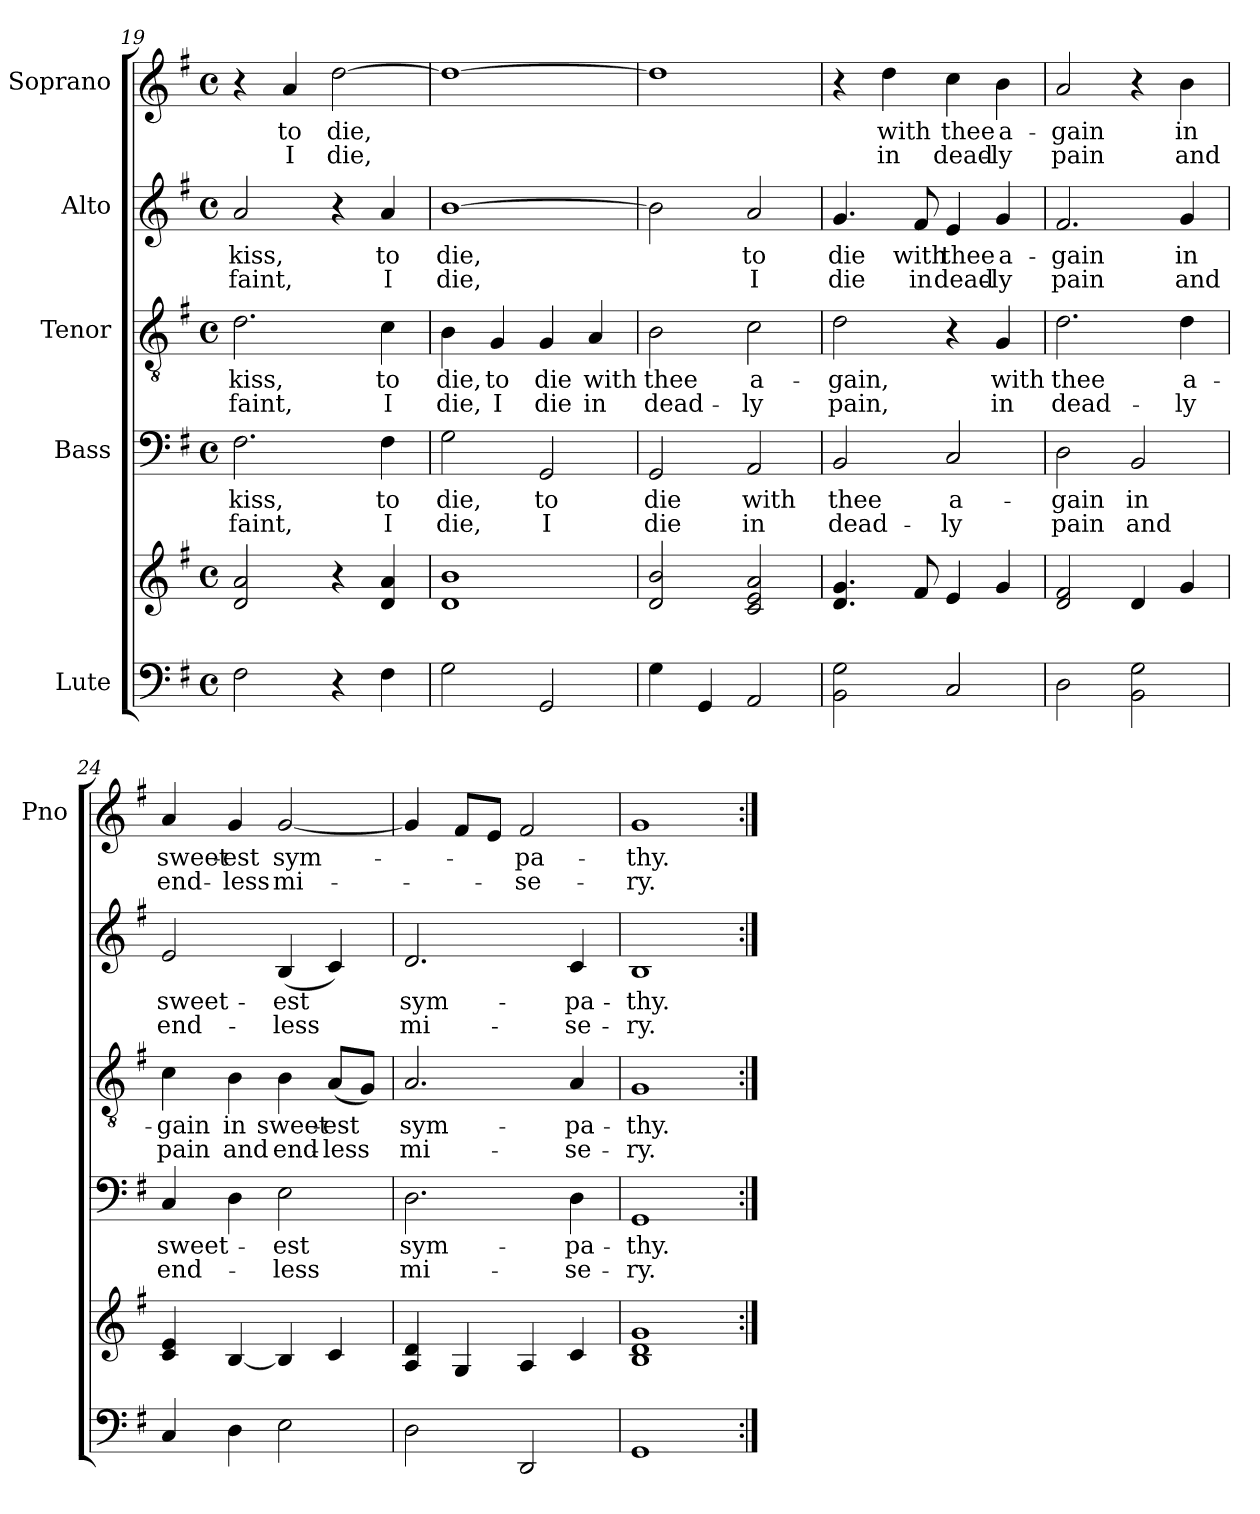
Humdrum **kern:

**kern	**kern	**kern	**text	**text	**kern	**text	**text	**kern	**text	**text	**kern	**text	**text
*part5	*part5	*part4	*part4	*part4	*part3	*part3	*part3	*part2	*part2	*part2	*part1	*part1	*part1
*staff6	*staff5	*staff4	*staff4	*staff4	*staff3	*staff3	*staff3	*staff2	*staff2	*staff2	*staff1	*staff1	*staff1
*I"Lute	*	*I"Bass	*	*	*I"Tenor	*	*	*I"Alto	*	*	*I"Soprano	*	*
*	*	*	*	*	*	*	*	*	*	*	*I'Pno	*	*
*clefF4	*clefG2	*clefF4	*	*	*clefGv2	*	*	*clefG2	*	*	*clefG2	*	*
*k[f#]	*k[f#]	*k[f#]	*	*	*k[f#]	*	*	*k[f#]	*	*	*k[f#]	*	*
*G:	*G:	*G:	*	*	*G:	*	*	*G:	*	*	*G:	*	*
*M4/4	*M4/4	*M4/4	*	*	*M4/4	*	*	*M4/4	*	*	*M4/4	*	*
*met(c)	*met(c)	*met(c)	*	*	*met(c)	*	*	*met(c)	*	*	*met(c)	*	*
=19	=19	=19	=19	=19	=19	=19	=19	=19	=19	=19	=19	=19	=19
2F#\	2d/ 2a/	2.F#\	kiss,	faint,	2.d\	kiss,	faint,	2a/	kiss,	faint,	4r	.	.
.	.	.	.	.	.	.	.	.	.	.	4a/	to	I
4r	4r	.	.	.	.	.	.	4r	.	.	[2dd\	die,	die,
4F#\	4d/ 4a/	4F#\	to	I	4c\	to	I	4a/	to	I	.	.	.
!!LO:LB:g=z
=20	=20	=20	=20	=20	=20	=20	=20	=20	=20	=20	=20	=20	=20
2G\	1d 1b	2G\	die,	die,	4B\	die,	die,	[1b	die,	die,	1dd_	.	.
.	.	.	.	.	4G/	to	I	.	.	.	.	.	.
2GG/	.	2GG/	to	I	4G/	die	die	.	.	.	.	.	.
.	.	.	.	.	4A/	with	in	.	.	.	.	.	.
=21	=21	=21	=21	=21	=21	=21	=21	=21	=21	=21	=21	=21	=21
4G\	2d/ 2b/	2GG/	die	die	2B\	thee	dead-	2b\]	.	.	1dd]	.	.
4GG/	.	.	.	.	.	.	.	.	.	.	.	.	.
2AA/	2c/ 2e/ 2a/	2AA/	with	in	2c\	a-	-ly	2a/	to	I	.	.	.
=22	=22	=22	=22	=22	=22	=22	=22	=22	=22	=22	=22	=22	=22
2BB\ 2G\	4.d/ 4.g/	2BB/	thee	dead-	2d\	-gain,	pain,	4.g/	die	die	4r	.	.
.	.	.	.	.	.	.	.	.	.	.	4dd\	with	in
.	8f#/	.	.	.	.	.	.	8f#/	with	in	.	.	.
2C/	4e/	2C/	a-	-ly	4r	.	.	4e/	thee	dead-	4cc\	thee	dead-
.	4g/	.	.	.	4G/	with	in	4g/	a-	-ly	4b\	a-	-ly
=23	=23	=23	=23	=23	=23	=23	=23	=23	=23	=23	=23	=23	=23
2D\	2d/ 2f#/	2D\	-gain	pain	2.d\	thee	dead-	2.f#/	-gain	pain	2a/	-gain	pain
2BB\ 2G\	4d/	2BB/	in	and	.	.	.	.	.	.	4r	.	.
.	4g/	.	.	.	4d\	a-	-ly	4g/	in	and	4b\	in	and
=24	=24	=24	=24	=24	=24	=24	=24	=24	=24	=24	=24	=24	=24
4C/	4c/ 4e/	4C/	sweet-	end-	4c\	-gain	pain	2e/	sweet-	end-	4a/	sweet-	end-
4D\	[4B/	4D\	.	.	4B\	in	and	.	.	.	4g/	-est	-less
2E\	4B/]	2E\	-est	-less	4B\	sweet-	end-	(4B/	-est	-less	[2g/	sym-	mi-
.	4c/	.	.	.	(8A/L	-est	-less	4c/)	.	.	.	.	.
.	.	.	.	.	8G/J)	.	.	.	.	.	.	.	.
=25	=25	=25	=25	=25	=25	=25	=25	=25	=25	=25	=25	=25	=25
2D\	4A/ 4d/	2.D\	sym-	mi-	2.A/	sym-	mi-	2.d/	sym-	mi-	4g/]	.	.
.	4G/	.	.	.	.	.	.	.	.	.	8f#/L	.	.
.	.	.	.	.	.	.	.	.	.	.	8e/J	.	.
2DD/	4A/	.	.	.	.	.	.	.	.	.	2f#/	-pa-	-se-
.	4c/	4D\	-pa-	-se-	4A/	-pa-	-se-	4c/	-pa-	-se-	.	.	.
!!LO:PB:g=z
=26	=26	=26	=26	=26	=26	=26	=26	=26	=26	=26	=26	=26	=26
1GG	1B 1d 1g	1GG	-thy.	-ry.	1G	-thy.	-ry.	1B	-thy.	-ry.	1g	-thy.	-ry.
=:|!	=:|!	=:|!	=:|!	=:|!	=:|!	=:|!	=:|!	=:|!	=:|!	=:|!	=:|!	=:|!	=:|!
*-	*-	*-	*-	*-	*-	*-	*-	*-	*-	*-	*-	*-	*-
